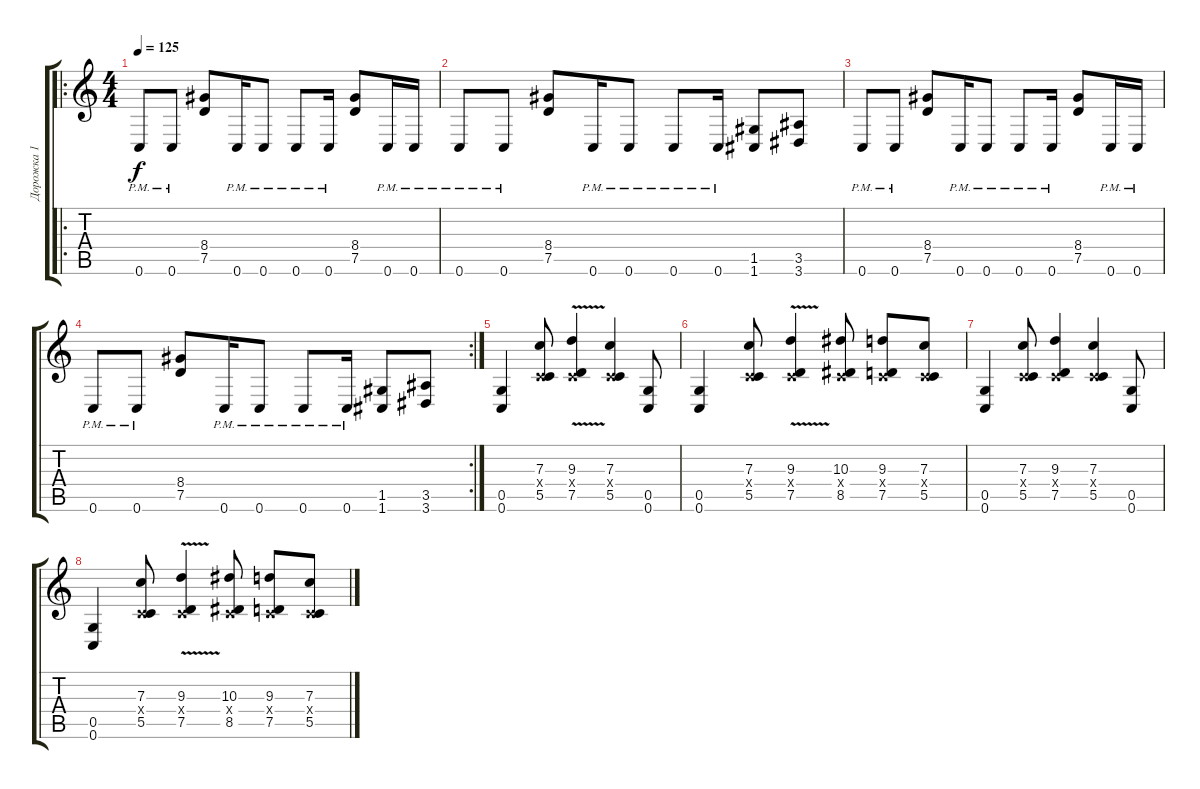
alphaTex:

\track ("Дорожка 1" "Дорожка 1") {instrument distortionguitar}
\staff {score tabs}
\tuning (D4 A3 F3 C3 G2 C2) {hide}
\ro
\ts (4 4)
\tempo 125
\clef g2
\ks c
0.6{pm}.8{dy f} 0.6{pm}.8 (8.4 7.5).8 0.6{pm}.16 0.6{pm}.8 0.6{pm}.8 0.6{pm}.16 (8.4 7.5).8 0.6{pm}.16 0.6{pm}.16 |
0.6{pm}.8 0.6{pm}.8 (8.4 7.5).8 0.6{pm}.16 0.6{pm}.8 0.6{pm}.8 0.6{pm}.16 (1.5 1.6).8 (3.5 3.6).8 |
0.6{pm}.8 0.6{pm}.8 (8.4 7.5).8 0.6{pm}.16 0.6{pm}.8 0.6{pm}.8 0.6{pm}.16 (8.4 7.5).8 0.6{pm}.16 0.6{pm}.16 |
\rc 2
0.6{pm}.8 0.6{pm}.8 (8.4 7.5).8 0.6{pm}.16 0.6{pm}.8 0.6{pm}.8 0.6{pm}.16 (1.5 1.6).8 (3.5 3.6).8 |
(0.5 0.6).4 (7.3 0.4{x} 5.5).8 (9.3{v} 0.4{x} 7.5{v}).4 (7.3 0.4{x} 5.5).4 (0.5 0.6).8 |
(0.5 0.6).4 (7.3 0.4{x} 5.5).8 (9.3{v} 0.4{x} 7.5{v}).4 (10.3 0.4{x} 8.5).8 (9.3 0.4{x} 7.5).8 (7.3 0.4{x} 5.5).8 |
(0.5 0.6).4 (7.3 0.4{x} 5.5).8 (9.3 0.4{x} 7.5).4 (7.3 0.4{x} 5.5).4 (0.5 0.6).8 |
(0.5 0.6).4 (7.3 0.4{x} 5.5).8 (9.3{v} 0.4{x} 7.5{v}).4 (10.3 0.4{x} 8.5).8 (9.3 0.4{x} 7.5).8 (7.3 0.4{x} 5.5).8
